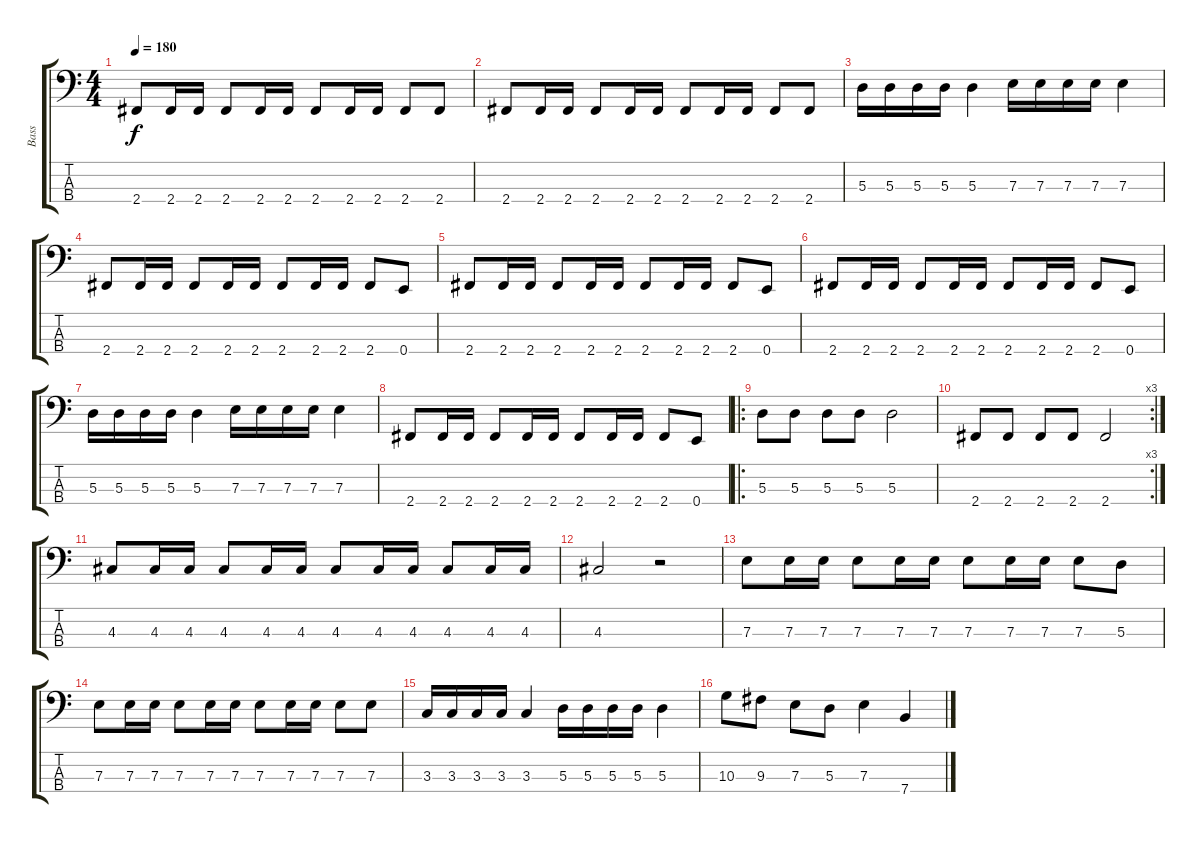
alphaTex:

\track ("Bass" "Bass") {instrument electricbassfinger}
\staff {score tabs}
\tuning (G2 D2 A1 E1) {hide}
\ts (4 4)
\tempo 180
\clef f4
\ks c
2.4.8{dy f} 2.4.16 2.4.16 2.4.8 2.4.16 2.4.16 2.4.8 2.4.16 2.4.16 2.4.8 2.4.8 |
2.4.8 2.4.16 2.4.16 2.4.8 2.4.16 2.4.16 2.4.8 2.4.16 2.4.16 2.4.8 2.4.8 |
5.3.16 5.3.16 5.3.16 5.3.16 5.3.4 7.3.16 7.3.16 7.3.16 7.3.16 7.3.4 |
2.4.8 2.4.16 2.4.16 2.4.8 2.4.16 2.4.16 2.4.8 2.4.16 2.4.16 2.4.8 0.4.8 |
2.4.8 2.4.16 2.4.16 2.4.8 2.4.16 2.4.16 2.4.8 2.4.16 2.4.16 2.4.8 0.4.8 |
2.4.8 2.4.16 2.4.16 2.4.8 2.4.16 2.4.16 2.4.8 2.4.16 2.4.16 2.4.8 0.4.8 |
5.3.16 5.3.16 5.3.16 5.3.16 5.3.4 7.3.16 7.3.16 7.3.16 7.3.16 7.3.4 |
2.4.8 2.4.16 2.4.16 2.4.8 2.4.16 2.4.16 2.4.8 2.4.16 2.4.16 2.4.8 0.4.8 |
\ro
5.3.8 5.3.8 5.3.8 5.3.8 5.3.2 |
\rc 3
2.4.8 2.4.8 2.4.8 2.4.8 2.4.2 |
4.3.8 4.3.16 4.3.16 4.3.8 4.3.16 4.3.16 4.3.8 4.3.16 4.3.16 4.3.8 4.3.16 4.3.16 |
4.3.2 r.2 |
7.3.8 7.3.16 7.3.16 7.3.8 7.3.16 7.3.16 7.3.8 7.3.16 7.3.16 7.3.8 5.3.8 |
7.3.8 7.3.16 7.3.16 7.3.8 7.3.16 7.3.16 7.3.8 7.3.16 7.3.16 7.3.8 7.3.8 |
3.3.16 3.3.16 3.3.16 3.3.16 3.3.4 5.3.16 5.3.16 5.3.16 5.3.16 5.3.4 |
10.3.8 9.3.8 7.3.8 5.3.8 7.3.4 7.4.4
